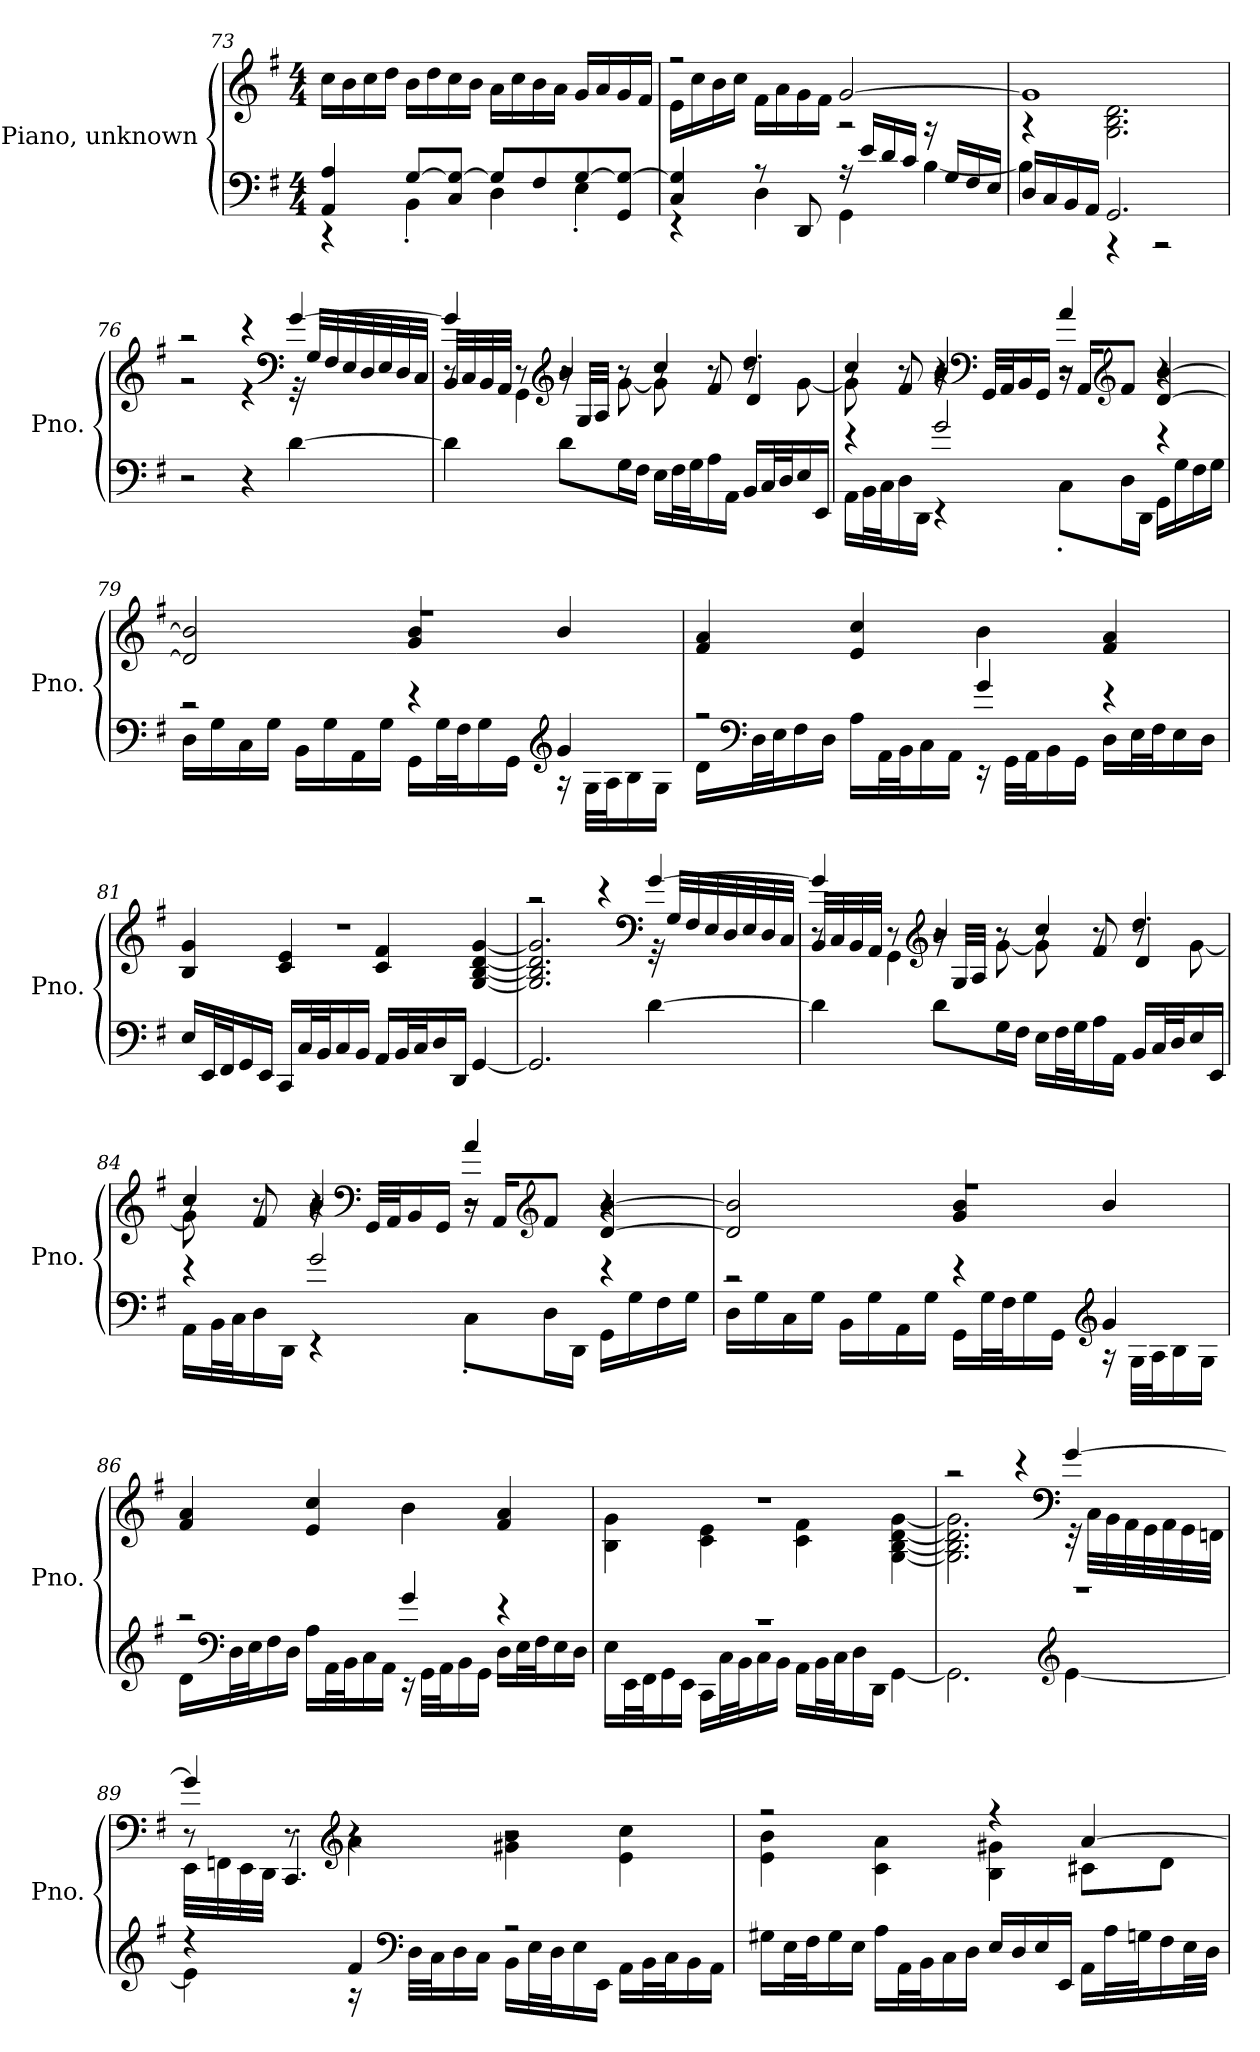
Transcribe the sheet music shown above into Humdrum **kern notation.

**kern	**kern
*part1	*part1
*staff2	*staff1
*I"Piano, unknown	*
*I'Pno.	*
*clefF4	*clefG2
*k[f#]	*k[f#]
*M4/4	*M4/4
=73	=73
*^	*
4AA/ 4A/	4r	16cc\LL
.	.	16b\
.	.	16cc\
.	.	16dd\JJ
[8G/L	4BB'\	16b\LL
.	.	16dd\
8C/ 8G/_J	.	16cc\
.	.	16b\JJ
8G/L]	4D\	16a\LL
.	.	16cc\
8F#/	.	16b\
.	.	16a\JJ
[8G/	4E'\	16g/LL
.	.	16a/
8GG/ 8G/_J	.	16g/
.	.	16f#/JJ
!!LO:LB:g=z
=74	=74	=74
*	*	*^
4C/ 4G/]	4r	2r	16e\LL
.	.	.	16cc\
.	.	.	16b\
.	.	.	16cc\JJ
8r	4D\	.	16f#\LL
.	.	.	16a\
8DD/	.	.	16g\
.	.	.	16f#\JJ
16r	4GG\	[2g/	2r
16e/LL	.	.	.
16d/	.	.	.
16c/JJ	.	.	.
16r	[4B\	.	.
16G/LL	.	.	.
16F#/	.	.	.
16E/JJ	.	.	.
=75	=75	=75	=75
16D/LL	4B\]	1g]	4r
16C/	.	.	.
16BB/	.	.	.
16AA/JJ	.	.	.
2.GG/	4r	.	2.G\ 2.B\ 2.d\
.	2r	.	.
*v	*v	*	*
=76	=76	=76
2r	2r	2r
4r	4r	4r
*	*clefF4	*
[4d\	[4g/	32r
.	.	32G/LLL
.	.	32F#/
.	.	32E/
.	.	32D/
.	.	32E/
.	.	32D/
.	.	32C/JJJ
!!LO:LB:g=z
=77	=77	=77
*	*	*^
4d\]	4g/]	8r	32BB/LLL
.	.	.	32C/
.	.	.	32BB/
.	.	.	32AA/JJJ
.	.	4GG\	8r
*	*clefG2	*	*
8d\L	4b/	.	16r
.	.	.	32G/LLL
.	.	.	32A/JJJ
16G\L	.	[8g\	8r
16F#\JJ	.	.	.
16E\LL	4cc/	8g\]	8r
32F#\L	.	.	.
32G\J	.	.	.
16A\	.	8r	8f#/
16AA\JJ	.	.	.
16BB/LL	4dd/	8r	4d'/
32C/L	.	.	.
32D/J	.	.	.
16E/	.	[8g\	.
16EE/JJ	.	.	.
=78	=78	=78	=78
*^	*	*	*
4r	16AA\LL	4cc/	8g\]	8r
.	32BB\L	.	.	.
.	32C\J	.	.	.
.	16D\	.	8r	8f#/
.	16DD\JJ	.	.	.
2g/	4r	4b/	4r	16r
*	*	*clefF4	*	*
.	.	.	.	32GG/LLL
.	.	.	.	32AA/J
.	.	.	.	16BB/
.	.	.	.	16GG/JJ
.	8C'\L	4a/	2r	16r
.	.	.	.	16AA/KL
*	*	*clefG2	*	*
.	16D\L	.	.	8f#/J
.	16DD\JJ	.	.	.
4r	16GG\LL	4r	.	[4d/ [4b/
.	16G\	.	.	.
.	16F#\	.	.	.
.	16G\JJ	.	.	.
*	*	*	*v	*v
!!LO:LB:g=z
=79	=79	=79	=79
2r	16D\LL	1r	2d/] 2b/]
.	16G\	.	.
.	16C\	.	.
.	16G\JJ	.	.
.	16BB\LL	.	.
.	16G\	.	.
.	16AA\	.	.
.	16G\JJ	.	.
4r	16GG\LL	.	4g/ 4b/
.	32G\L	.	.
.	32F#\J	.	.
.	16G\	.	.
.	16GG\JJ	.	.
*clefG2	*	*	*
4g/	16r	.	4b/
.	32G\LLL	.	.
.	32A\J	.	.
.	16B\	.	.
.	16G\JJ	.	.
*	*	*v	*v
=80	=80	=80
2r	16d\LL	4f#/ 4a/
*clefF4	*	*
.	32D\L	.
.	32E\J	.
.	16F#\	.
.	16D\JJ	.
.	16A\LL	4e/ 4cc/
.	32AA\L	.
.	32BB\J	.
.	16C\	.
.	16AA\JJ	.
4g/	16r	4b\
.	32GG\LLL	.
.	32AA\J	.
.	16BB\	.
.	16GG\JJ	.
4r	16D\LL	4f#/ 4a/
.	32E\L	.
.	32F#\J	.
.	16E\	.
.	16D\JJ	.
*v	*v	*
!!LO:PB:g=z
=81	=81
*	*^
16E/LL	1r	4B/ 4g/
32EE/L	.	.
32FF#/J	.	.
16GG/	.	.
16EE/JJ	.	.
16CC/LL	.	4c/ 4e/
32C/L	.	.
32BB/J	.	.
16C/	.	.
16BB/JJ	.	.
16AA/LL	.	4c/ 4f#/
32BB/L	.	.
32C/J	.	.
16D/	.	.
16DD/JJ	.	.
[4GG/	.	[4G/ [4B/ [4d/ [4g/
=82	=82	=82
2.GG/]	2r	2.G/] 2.B/] 2.d/] 2.g/]
.	4r	.
*	*clefF4	*
[4d\	[4g/	32r
.	.	32G/LLL
.	.	32F#/
.	.	32E/
.	.	32D/
.	.	32E/
.	.	32D/
.	.	32C/JJJ
!!LO:LB:g=z
=83	=83	=83
*	*	*^
4d\]	4g/]	8r	32BB/LLL
.	.	.	32C/
.	.	.	32BB/
.	.	.	32AA/JJJ
.	.	4GG\	8r
*	*clefG2	*	*
8d\L	4b/	.	16r
.	.	.	32G/LLL
.	.	.	32A/JJJ
16G\L	.	[8g\	8r
16F#\JJ	.	.	.
16E\LL	4cc/	8g\]	8r
32F#\L	.	.	.
32G\J	.	.	.
16A\	.	8r	8f#/
16AA\JJ	.	.	.
16BB/LL	4dd/	8r	4d'/
32C/L	.	.	.
32D/J	.	.	.
16E/	.	[8g\	.
16EE/JJ	.	.	.
=84	=84	=84	=84
*^	*	*	*
4r	16AA\LL	4cc/	8g\]	8r
.	32BB\L	.	.	.
.	32C\J	.	.	.
.	16D\	.	8r	8f#/
.	16DD\JJ	.	.	.
2g/	4r	4b/	4r	16r
*	*	*clefF4	*	*
.	.	.	.	32GG/LLL
.	.	.	.	32AA/J
.	.	.	.	16BB/
.	.	.	.	16GG/JJ
.	8C'\L	4a/	2r	16r
.	.	.	.	16AA/KL
*	*	*clefG2	*	*
.	16D\L	.	.	8f#/J
.	16DD\JJ	.	.	.
4r	16GG\LL	4r	.	[4d/ [4b/
.	16G\	.	.	.
.	16F#\	.	.	.
.	16G\JJ	.	.	.
*	*	*	*v	*v
!!LO:LB:g=z
=85	=85	=85	=85
2r	16D\LL	1r	2d/] 2b/]
.	16G\	.	.
.	16C\	.	.
.	16G\JJ	.	.
.	16BB\LL	.	.
.	16G\	.	.
.	16AA\	.	.
.	16G\JJ	.	.
4r	16GG\LL	.	4g/ 4b/
.	32G\L	.	.
.	32F#\J	.	.
.	16G\	.	.
.	16GG\JJ	.	.
*clefG2	*	*	*
4g/	16r	.	4b/
.	32G\LLL	.	.
.	32A\J	.	.
.	16B\	.	.
.	16G\JJ	.	.
*	*	*v	*v
=86	=86	=86
2r	16d\LL	4f#/ 4a/
*clefF4	*	*
.	32D\L	.
.	32E\J	.
.	16F#\	.
.	16D\JJ	.
.	16A\LL	4e/ 4cc/
.	32AA\L	.
.	32BB\J	.
.	16C\	.
.	16AA\JJ	.
4g/	16r	4b\
.	32GG\LLL	.
.	32AA\J	.
.	16BB\	.
.	16GG\JJ	.
4r	16D\LL	4f#/ 4a/
.	32E\L	.
.	32F#\J	.
.	16E\	.
.	16D\JJ	.
!!LO:LB:g=z
=87	=87	=87
*	*	*^
1r	16E\LL	1r	4B\ 4g\
.	32EE\L	.	.
.	32FF#\J	.	.
.	16GG\	.	.
.	16EE\JJ	.	.
.	16CC\LL	.	4c\ 4e\
.	32C\L	.	.
.	32BB\J	.	.
.	16C\	.	.
.	16BB\JJ	.	.
.	16AA\LL	.	4c\ 4f#\
.	32BB\L	.	.
.	32C\J	.	.
.	16D\	.	.
.	16DD\JJ	.	.
.	[4GG\	.	[4G\ [4B\ [4d\ [4g\
=88	=88	=88	=88
1r	2.GG\]	2r	2.G\] 2.B\] 2.d\] 2.g\]
.	.	4r	.
*clefG2	*	*clefF4	*
.	[4e\	[4g/	32r
.	.	.	32C\LLL
.	.	.	32BB\
.	.	.	32AA\
.	.	.	32GG\
.	.	.	32AA\
.	.	.	32GG\
.	.	.	32FFn\JJJ
!!LO:LB:g=z
=89	=89	=89	=89
*	*	*	*^
4r	4e\]	4g/]	32EE\LLL	8r
.	.	.	32FFn\	.
.	.	.	32EE\	.
.	.	.	32DD\JJJ	.
.	.	.	8r	4.CC'/
*	*	*clefG2	*	*
4f#/	16r	4r	4a\	.
*clefF4	*	*	*	*
.	32D\LLL	.	.	.
.	32C\J	.	.	.
.	16D\	.	.	.
.	16C\JJ	.	.	.
2r	16BB\LL	2r	4g#X\ 4b\	2r
.	32E\L	.	.	.
.	32D\J	.	.	.
.	16E\	.	.	.
.	16EE\JJ	.	.	.
.	16AA\LL	.	4e\ 4cc\	.
.	32BB\L	.	.	.
.	32C\J	.	.	.
.	16BB\	.	.	.
.	16AA\JJ	.	.	.
*v	*v	*	*	*
*	*	*v	*v
=90	=90	=90
16G#X\LL	2r	4e\ 4b\
32E\L	.	.
32F#\J	.	.
16G#\	.	.
16E\JJ	.	.
16A\LL	.	4c\ 4a\
32AA\L	.	.
32BB\J	.	.
16C\	.	.
16D\JJ	.	.
16E/LL	4r	4B\ 4g#X\
16D/	.	.
16E/	.	.
16EE/JJ	.	.
16AA\LL	[4a/	8c#X\L
32A\L	.	.
32Gn\J	.	.
16F#\	.	8d\J
32E\L	.	.
32D\JJJ	.	.
*	*v	*v
=	=
*-	*-
